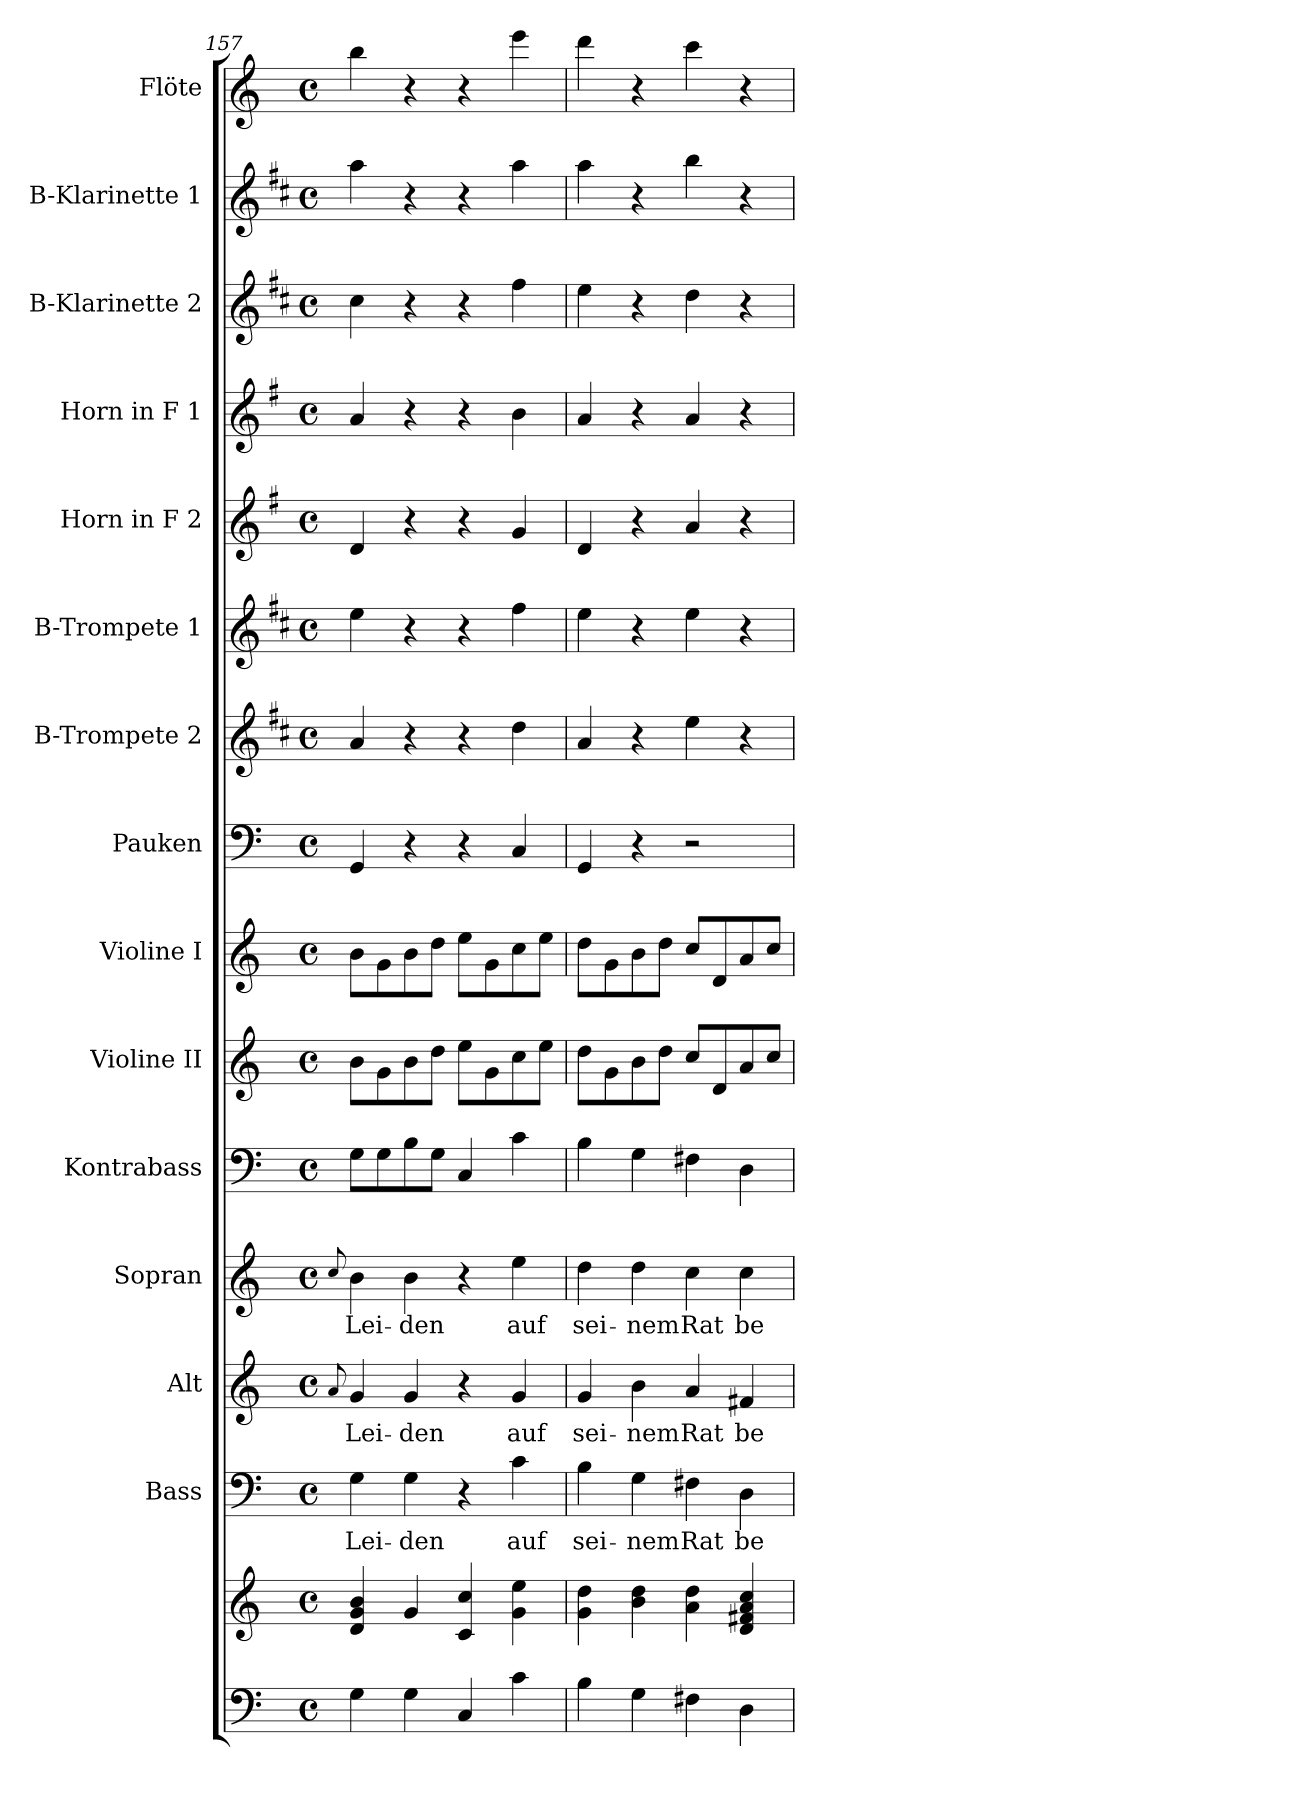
**kern	**kern	**kern	**text	**kern	**text	**kern	**text	**kern	**kern	**kern	**kern	**kern	**kern	**kern	**kern	**kern	**kern	**kern
*part15	*part15	*part14	*part14	*part13	*part13	*part12	*part12	*part11	*part10	*part9	*part8	*part7	*part6	*part5	*part4	*part3	*part2	*part1
*staff16	*staff15	*staff14	*staff14	*staff13	*staff13	*staff12	*staff12	*staff11	*staff10	*staff9	*staff8	*staff7	*staff6	*staff5	*staff4	*staff3	*staff2	*staff1
*	*	*I"Bass	*	*I"Alt	*	*I"Sopran	*	*I"Kontrabass	*I"Violine II	*I"Violine I	*I"Pauken	*I"B-Trompete 2	*I"B-Trompete 1	*I"Horn in F 2	*I"Horn in F 1	*I"B-Klarinette 2	*I"B-Klarinette 1	*I"Flöte
*	*	*I'B.	*	*I'A.	*	*I'S.	*	*I'Kb.	*I'Vl. II	*I'Vl. I	*I'Pk.	*I'B Trp. 2	*I'B Trp. 1	*	*	*I'B Kl. 2	*I'B Kl. 1	*I'Fl.
*clefF4	*clefG2	*clefF4	*	*clefG2	*	*clefG2	*	*clefF4	*clefG2	*clefG2	*clefF4	*clefG2	*clefG2	*clefG2	*clefG2	*clefG2	*clefG2	*clefG2
*	*	*	*	*	*	*	*	*ITrd7c12	*	*	*	*ITrd1c2	*ITrd1c2	*ITrd4c7	*ITrd4c7	*ITrd1c2	*ITrd1c2	*
*k[]	*k[]	*k[]	*	*k[]	*	*k[]	*	*k[]	*k[]	*k[]	*k[]	*k[]	*k[]	*k[]	*k[]	*k[]	*k[]	*k[]
*C:	*C:	*C:	*	*C:	*	*C:	*	*C:	*C:	*C:	*C:	*C:	*C:	*C:	*C:	*C:	*C:	*C:
*M4/4	*M4/4	*M4/4	*	*M4/4	*	*M4/4	*	*M4/4	*M4/4	*M4/4	*M4/4	*M4/4	*M4/4	*M4/4	*M4/4	*M4/4	*M4/4	*M4/4
*met(c)	*met(c)	*met(c)	*	*met(c)	*	*met(c)	*	*met(c)	*met(c)	*met(c)	*met(c)	*met(c)	*met(c)	*met(c)	*met(c)	*met(c)	*met(c)	*met(c)
=157	=157	=157	=157	=157	=157	=157	=157	=157	=157	=157	=157	=157	=157	=157	=157	=157	=157	=157
.	.	.	.	8qqa/	.	8qqcc/	.	.	.	.	.	.	.	.	.	.	.	.
!	!	!	!LO:LY:b	!	!LO:LY:b	!	!LO:LY:b	!	!	!	!	!	!	!	!	!	!	!
4G\	4d/ 4g/ 4b/	4G\	Lei-	4g/	Lei-	4b\	Lei-	8GG\L	8b\L	8b\L	4GG/	4g/	4dd\	4G/	4d/	4b\	4gg\	4bb\
.	.	.	.	.	.	.	.	8GG\	8g\	8g\	.	.	.	.	.	.	.	.
!	!	!	!LO:LY:b	!	!LO:LY:b	!	!LO:LY:b	!	!	!	!	!	!	!	!	!	!	!
4G\	4g/	4G\	-den	4g/	-den	4b\	-den	8BB\	8b\	8b\	4r	4r	4r	4r	4r	4r	4r	4r
.	.	.	.	.	.	.	.	8GG\J	8dd\J	8dd\J	.	.	.	.	.	.	.	.
4C/	4c/ 4cc/	4r	.	4r	.	4r	.	4CC/	8ee\L	8ee\L	4r	4r	4r	4r	4r	4r	4r	4r
.	.	.	.	.	.	.	.	.	8g\	8g\	.	.	.	.	.	.	.	.
!	!	!	!LO:LY:b	!	!LO:LY:b	!	!LO:LY:b	!	!	!	!	!	!	!	!	!	!	!
4c\	4g\ 4ee\	4c\	auf	4g/	auf	4ee\	auf	4C\	8cc\	8cc\	4C/	4cc\	4ee\	4c/	4e\	4ee\	4gg\	4eee\
.	.	.	.	.	.	.	.	.	8ee\J	8ee\J	.	.	.	.	.	.	.	.
=158	=158	=158	=158	=158	=158	=158	=158	=158	=158	=158	=158	=158	=158	=158	=158	=158	=158	=158
!	!	!	!LO:LY:b	!	!LO:LY:b	!	!LO:LY:b	!	!	!	!	!	!	!	!	!	!	!
4B\	4g\ 4dd\	4B\	sei-	4g/	sei-	4dd\	sei-	4BB\	8dd\L	8dd\L	4GG/	4g/	4dd\	4G/	4d/	4dd\	4gg\	4ddd\
.	.	.	.	.	.	.	.	.	8g\	8g\	.	.	.	.	.	.	.	.
!	!	!	!LO:LY:b	!	!LO:LY:b	!	!LO:LY:b	!	!	!	!	!	!	!	!	!	!	!
4G\	4b\ 4dd\	4G\	-nem	4b\	-nem	4dd\	-nem	4GG\	8b\	8b\	4r	4r	4r	4r	4r	4r	4r	4r
.	.	.	.	.	.	.	.	.	8dd\J	8dd\J	.	.	.	.	.	.	.	.
!	!	!	!LO:LY:b	!	!LO:LY:b	!	!LO:LY:b	!	!	!	!	!	!	!	!	!	!	!
4F#X\	4a\ 4dd\	4F#X\	Rat	4a/	Rat	4cc\	Rat	4FF#X\	8cc/L	8cc/L	2r	4dd\	4dd\	4d/	4d/	4cc\	4aa\	4ccc\
.	.	.	.	.	.	.	.	.	8d/	8d/	.	.	.	.	.	.	.	.
!	!	!	!LO:LY:b	!	!LO:LY:b	!	!LO:LY:b	!	!	!	!	!	!	!	!	!	!	!
4D\	4d/ 4f#X/ 4a/ 4cc/	4D\	be-	4f#X/	be-	4cc\	be-	4DD\	8a/	8a/	.	4r	4r	4r	4r	4r	4r	4r
.	.	.	.	.	.	.	.	.	8cc/J	8cc/J	.	.	.	.	.	.	.	.
=	=	=	=	=	=	=	=	=	=	=	=	=	=	=	=	=	=	=
*-	*-	*-	*-	*-	*-	*-	*-	*-	*-	*-	*-	*-	*-	*-	*-	*-	*-	*-
